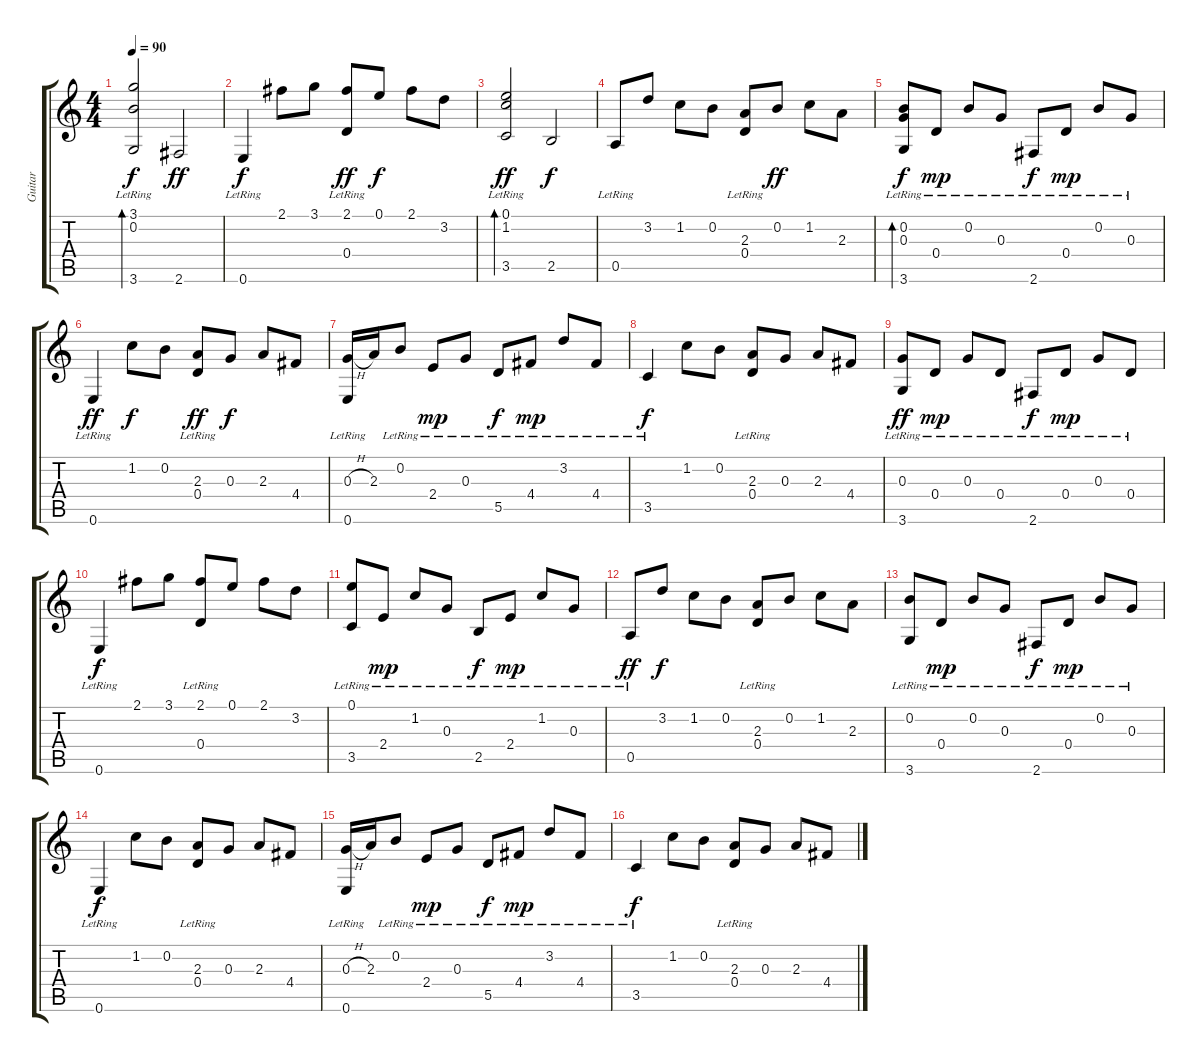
\track ("Guitar " "Guitar ") {instrument acousticguitarsteel}
\staff {score tabs}
\tuning (E4 B3 G3 D3 A2 E2) {hide}
\ts (4 4)
\tempo 90
\clef g2
\ks c
(3.1{lr} 0.2 3.6{lr}).2{bd 120 dy f instrument acousticguitarsteel} 2.6.2{dy ff} |
0.6{lr}.4{dy f} 2.1.8 3.1.8 (2.1 0.4{lr}).8{dy ff} 0.1.8{dy f} 2.1.8 3.2.8 |
(0.1{lr} 1.2 3.5).2{bd 120 dy ff} 2.5.2{dy f} |
0.5{lr}.8 3.2.8 1.2.8 0.2.8 (2.3 0.4{lr}).8 0.2.8{dy ff} 1.2.8 2.3.8 |
(0.2{lr} 0.3 3.6{lr}).8{bd 120 dy f} 0.4{lr}.8{dy mp} 0.2{lr}.8 0.3{lr}.8 2.6{lr}.8{dy f} 0.4{lr}.8{dy mp} 0.2{lr}.8 0.3{lr}.8 |
0.6{lr}.4{dy ff} 1.2.8{dy f} 0.2.8 (2.3 0.4{lr}).8{dy ff} 0.3.8{dy f} 2.3.8 4.4.8 |
(0.3{h} 0.6{lr}).16 2.3.16 0.2{lr}.8 2.4{lr}.8{dy mp} 0.3{lr}.8 5.5{lr}.8{dy f} 4.4{lr}.8{dy mp} 3.2{lr}.8 4.4{lr}.8 |
3.5{lr}.4{dy f} 1.2.8 0.2.8 (2.3 0.4{lr}).8 0.3.8 2.3.8 4.4.8 |
(0.3{lr} 3.6{lr}).8{dy ff} 0.4{lr}.8{dy mp} 0.3{lr}.8 0.4{lr}.8 2.6{lr}.8{dy f} 0.4{lr}.8{dy mp} 0.3{lr}.8 0.4{lr}.8 |
0.6{lr}.4{dy f} 2.1.8 3.1.8 (2.1 0.4{lr}).8 0.1.8 2.1.8 3.2.8 |
(0.1{lr} 3.5{lr}).8 2.4{lr}.8{dy mp} 1.2{lr}.8 0.3{lr}.8 2.5{lr}.8{dy f} 2.4{lr}.8{dy mp} 1.2{lr}.8 0.3{lr}.8 |
0.5{lr}.8{dy ff} 3.2.8{dy f} 1.2.8 0.2.8 (2.3 0.4{lr}).8 0.2.8 1.2.8 2.3.8 |
(0.2{lr} 3.6{lr}).8 0.4{lr}.8{dy mp} 0.2{lr}.8 0.3{lr}.8 2.6{lr}.8{dy f} 0.4{lr}.8{dy mp} 0.2{lr}.8 0.3{lr}.8 |
0.6{lr}.4{dy f} 1.2.8 0.2.8 (2.3 0.4{lr}).8 0.3.8 2.3.8 4.4.8 |
(0.3{h} 0.6{lr}).16 2.3.16 0.2{lr}.8 2.4{lr}.8{dy mp} 0.3{lr}.8 5.5{lr}.8{dy f} 4.4{lr}.8{dy mp} 3.2{lr}.8 4.4{lr}.8 |
3.5{lr}.4{dy f} 1.2.8 0.2.8 (2.3 0.4{lr}).8 0.3.8 2.3.8 4.4.8
